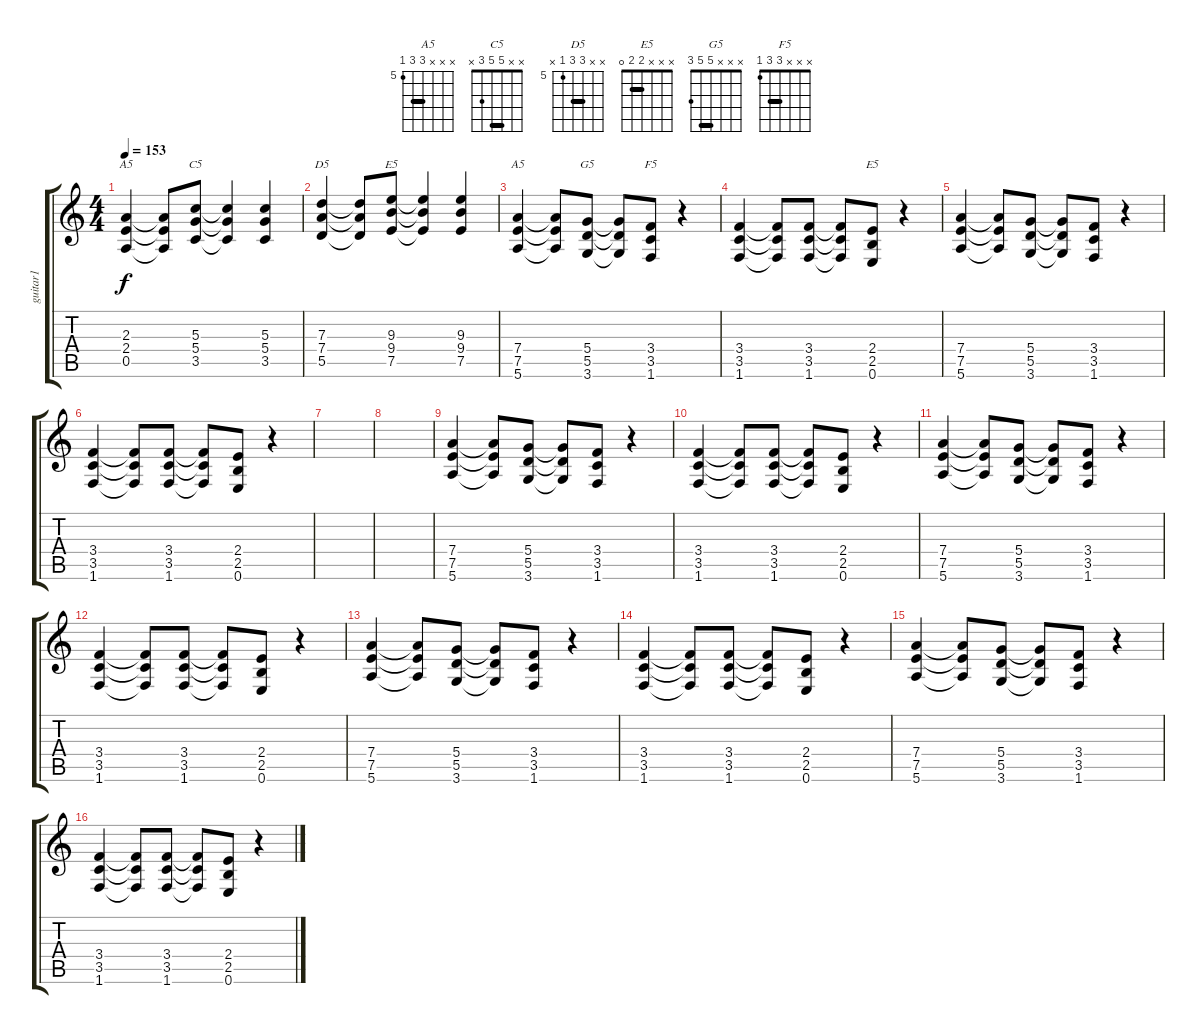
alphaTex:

\track ("guitar1" "guitar1") {instrument overdrivenguitar}
\staff {score tabs}
\tuning (E4 B3 G3 D3 A2 E2) {hide}
\chord ("A5" x x 2 2 0 x) {barre 2}
\chord ("C5" x x 5 5 3 x) {barre 5}
\chord ("D5" x x 7 7 5 x) {firstfret 5 barre 7}
\chord ("E5" x x 9 9 7 x) {firstfret 7 barre 9}
\chord ("A5" x x x 7 7 5) {firstfret 5 barre 7}
\chord ("G5" x x x 5 5 3) {barre 5}
\chord ("F5" x x x 3 3 1) {barre 3}
\chord ("E5" x x x 2 2 0) {barre 2}
\ts (4 4)
\tempo 153
\clef g2
\ks aminor
(2.3 2.4 0.5).4{ch "A5" dy f} (2.3{t} 2.4{t} 0.5{t}).8 (5.3 5.4 3.5).8{ch "C5"} (5.3{t} 5.4{t} 3.5{t}).4 (5.3 5.4 3.5).4 |
(7.3 7.4 5.5).4{ch "D5"} (7.3{t} 7.4{t} 5.5{t}).8 (9.3 9.4 7.5).8{ch "E5"} (9.3{t} 9.4{t} 7.5{t}).4 (9.3 9.4 7.5).4 |
(7.4 7.5 5.6).4{ch "A5"} (7.4{t} 7.5{t} 5.6{t}).8 (5.4 5.5 3.6).8{ch "G5"} (5.4{t} 5.5{t} 3.6{t}).8 (3.4 3.5 1.6).8{ch "F5"} r.4 |
(3.4 3.5 1.6).4 (3.4{t} 3.5{t} 1.6{t}).8 (3.4 3.5 1.6).8 (3.4{t} 3.5{t} 1.6{t}).8 (2.4 2.5 0.6).8{ch "E5"} r.4 |
(7.4 7.5 5.6).4 (7.4{t} 7.5{t} 5.6{t}).8 (5.4 5.5 3.6).8 (5.4{t} 5.5{t} 3.6{t}).8 (3.4 3.5 1.6).8 r.4 |
\ks c
(3.4 3.5 1.6).4 (3.4{t} 3.5{t} 1.6{t}).8 (3.4 3.5 1.6).8 (3.4{t} 3.5{t} 1.6{t}).8 (2.4 2.5 0.6).8 r.4 |
\ks aminor
|
|
\ks c
(7.4 7.5 5.6).4 (7.4{t} 7.5{t} 5.6{t}).8 (5.4 5.5 3.6).8 (5.4{t} 5.5{t} 3.6{t}).8 (3.4 3.5 1.6).8 r.4 |
(3.4 3.5 1.6).4 (3.4{t} 3.5{t} 1.6{t}).8 (3.4 3.5 1.6).8 (3.4{t} 3.5{t} 1.6{t}).8 (2.4 2.5 0.6).8 r.4 |
(7.4 7.5 5.6).4 (7.4{t} 7.5{t} 5.6{t}).8 (5.4 5.5 3.6).8 (5.4{t} 5.5{t} 3.6{t}).8 (3.4 3.5 1.6).8 r.4 |
(3.4 3.5 1.6).4 (3.4{t} 3.5{t} 1.6{t}).8 (3.4 3.5 1.6).8 (3.4{t} 3.5{t} 1.6{t}).8 (2.4 2.5 0.6).8 r.4 |
(7.4 7.5 5.6).4 (7.4{t} 7.5{t} 5.6{t}).8 (5.4 5.5 3.6).8 (5.4{t} 5.5{t} 3.6{t}).8 (3.4 3.5 1.6).8 r.4 |
(3.4 3.5 1.6).4 (3.4{t} 3.5{t} 1.6{t}).8 (3.4 3.5 1.6).8 (3.4{t} 3.5{t} 1.6{t}).8 (2.4 2.5 0.6).8 r.4 |
(7.4 7.5 5.6).4 (7.4{t} 7.5{t} 5.6{t}).8 (5.4 5.5 3.6).8 (5.4{t} 5.5{t} 3.6{t}).8 (3.4 3.5 1.6).8 r.4 |
(3.4 3.5 1.6).4 (3.4{t} 3.5{t} 1.6{t}).8 (3.4 3.5 1.6).8 (3.4{t} 3.5{t} 1.6{t}).8 (2.4 2.5 0.6).8 r.4
